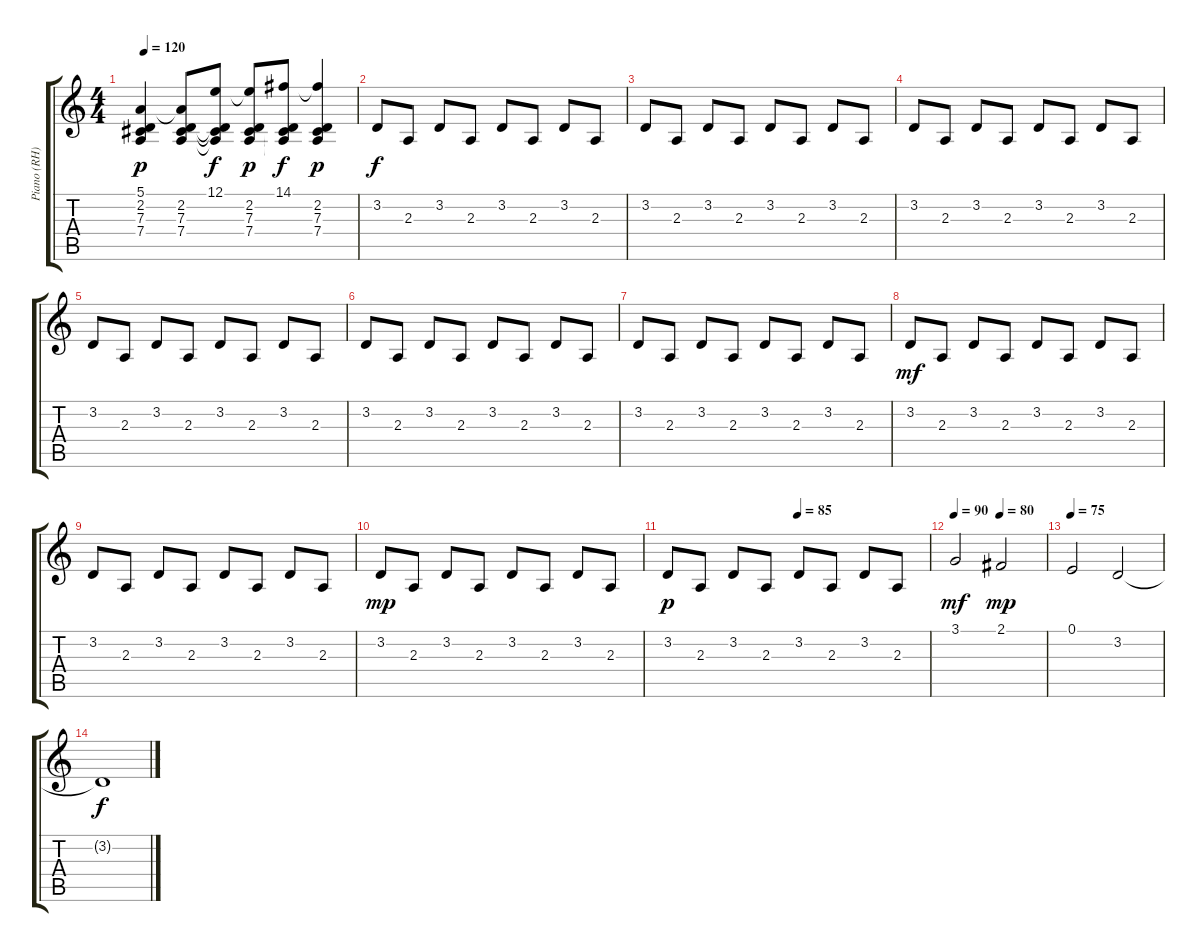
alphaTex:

\track ("Piano (RH)" "Piano (RH)") {instrument acousticgrandpiano}
\staff {score tabs}
\tuning (E4 B3 G3 D3 A2 E2) {hide}
\ts (4 4)
\tempo 120
\clef g2
\ks c
(5.1 2.2 7.3 7.4).4{dy p} (5.1{t} 2.2 7.3 7.4).8 (12.1 2.2{t} 7.3{t} 7.4{t}).8{dy f} (12.1{t} 2.2 7.3 7.4).8{dy p} (14.1 2.2{t} 7.3{t} 7.4{t}).8{dy f} (14.1{t} 2.2 7.3 7.4).4{dy p} |
3.2.8{dy f} 2.3.8 3.2.8 2.3.8 3.2.8 2.3.8 3.2.8 2.3.8 |
3.2.8 2.3.8 3.2.8 2.3.8 3.2.8 2.3.8 3.2.8 2.3.8 |
3.2.8 2.3.8 3.2.8 2.3.8 3.2.8 2.3.8 3.2.8 2.3.8 |
3.2.8 2.3.8 3.2.8 2.3.8 3.2.8 2.3.8 3.2.8 2.3.8 |
3.2.8 2.3.8 3.2.8 2.3.8 3.2.8 2.3.8 3.2.8 2.3.8 |
3.2.8 2.3.8 3.2.8 2.3.8 3.2.8 2.3.8 3.2.8 2.3.8 |
3.2.8{dy mf} 2.3.8 3.2.8 2.3.8 3.2.8 2.3.8 3.2.8 2.3.8 |
3.2.8 2.3.8 3.2.8 2.3.8 3.2.8 2.3.8 3.2.8 2.3.8 |
3.2.8{dy mp} 2.3.8 3.2.8 2.3.8 3.2.8 2.3.8 3.2.8 2.3.8 |
\tempo (85 0.5)
3.2.8{dy p} 2.3.8 3.2.8 2.3.8 3.2.8 2.3.8 3.2.8 2.3.8 |
\tempo 90
\tempo (80 0.5)
3.1.2{dy mf} 2.1.2{dy mp} |
\tempo 65
\tempo 75
0.1.2 3.2.2 |
3.2{t}.1{dy f}
